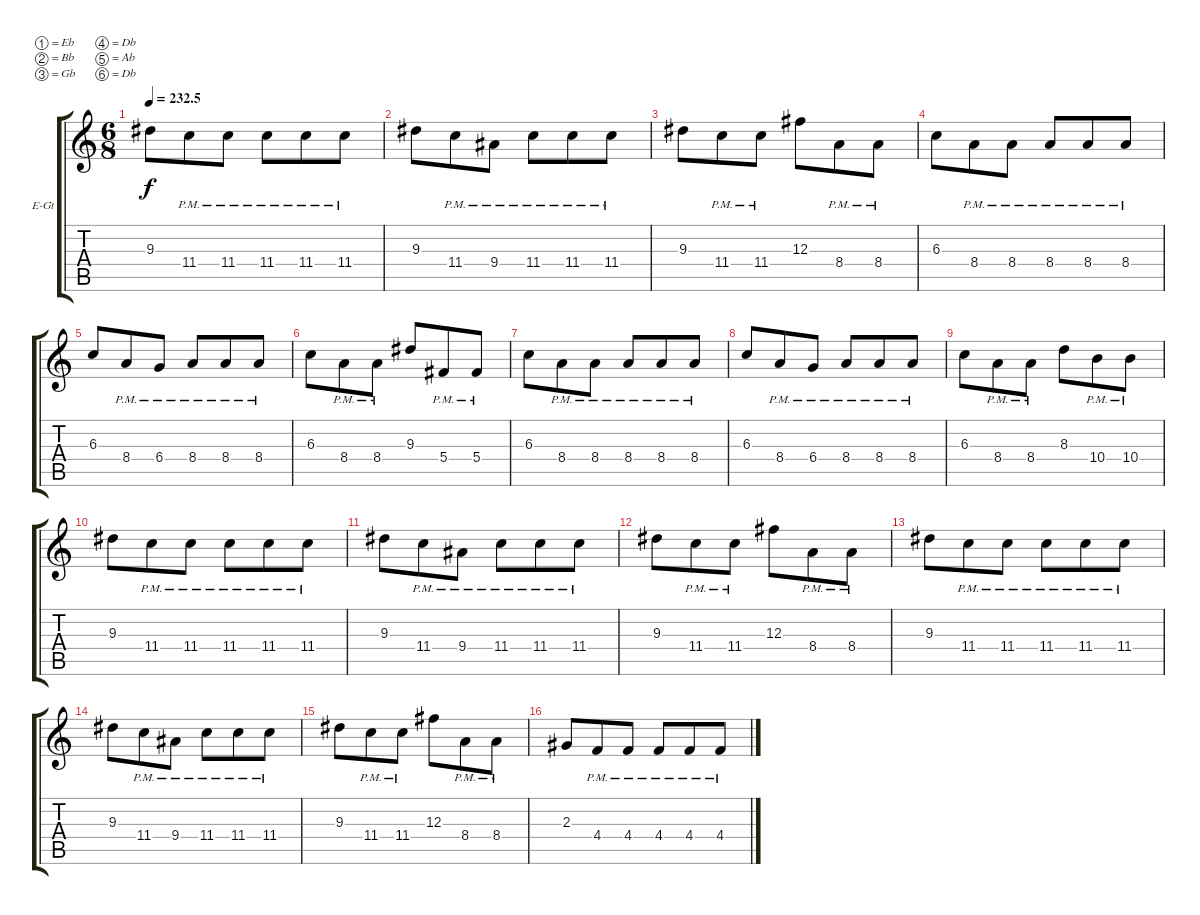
\defaultSystemsLayout 4
\bracketExtendMode groupsimilarinstruments
\firstSystemTrackNameOrientation horizontal
\otherSystemsTrackNameOrientation horizontal
\track ("Daniel Mongrain" "E-Gt") {instrument distortionguitar}
\staff {score tabs}
\tuning (Eb4 Bb3 Gb3 Db3 Ab2 Db2)
\ts (6 8)
\tempo
232.5
\accidentals auto
\clef g2
\ottava regular
\simile none
\ks c
9.3.8{dy f} 11.4{pm}.8 11.4{pm}.8 11.4{pm}.8 11.4{pm}.8 11.4{pm}.8 |
9.3.8 11.4{pm}.8 9.4{pm}.8 11.4{pm}.8 11.4{pm}.8 11.4{pm}.8 |
9.3.8 11.4{pm}.8 11.4{pm}.8 12.3.8 8.4{pm}.8 8.4{pm}.8 |
6.3.8 8.4{pm}.8 8.4{pm}.8 8.4{pm}.8 8.4{pm}.8 8.4{pm}.8 |
6.3.8 8.4{pm}.8 6.4{pm}.8 8.4{pm}.8 8.4{pm}.8 8.4{pm}.8 |
6.3.8 8.4{pm}.8 8.4{pm}.8 9.3.8 5.4{pm}.8 5.4{pm}.8 |
6.3.8 8.4{pm}.8 8.4{pm}.8 8.4{pm}.8 8.4{pm}.8 8.4{pm}.8 |
6.3.8 8.4{pm}.8 6.4{pm}.8 8.4{pm}.8 8.4{pm}.8 8.4{pm}.8 |
6.3.8 8.4{pm}.8 8.4{pm}.8 8.3.8 10.4{pm}.8 10.4{pm}.8 |
9.3.8 11.4{pm}.8 11.4{pm}.8 11.4{pm}.8 11.4{pm}.8 11.4{pm}.8 |
9.3.8 11.4{pm}.8 9.4{pm}.8 11.4{pm}.8 11.4{pm}.8 11.4{pm}.8 |
9.3.8 11.4{pm}.8 11.4{pm}.8 12.3.8 8.4{pm}.8 8.4{pm}.8 |
9.3.8 11.4{pm}.8 11.4{pm}.8 11.4{pm}.8 11.4{pm}.8 11.4{pm}.8 |
9.3.8 11.4{pm}.8 9.4{pm}.8 11.4{pm}.8 11.4{pm}.8 11.4{pm}.8 |
9.3.8 11.4{pm}.8 11.4{pm}.8 12.3.8 8.4{pm}.8 8.4{pm}.8 |
2.3.8 4.4{pm}.8 4.4{pm}.8 4.4{pm}.8 4.4{pm}.8 4.4{pm}.8
